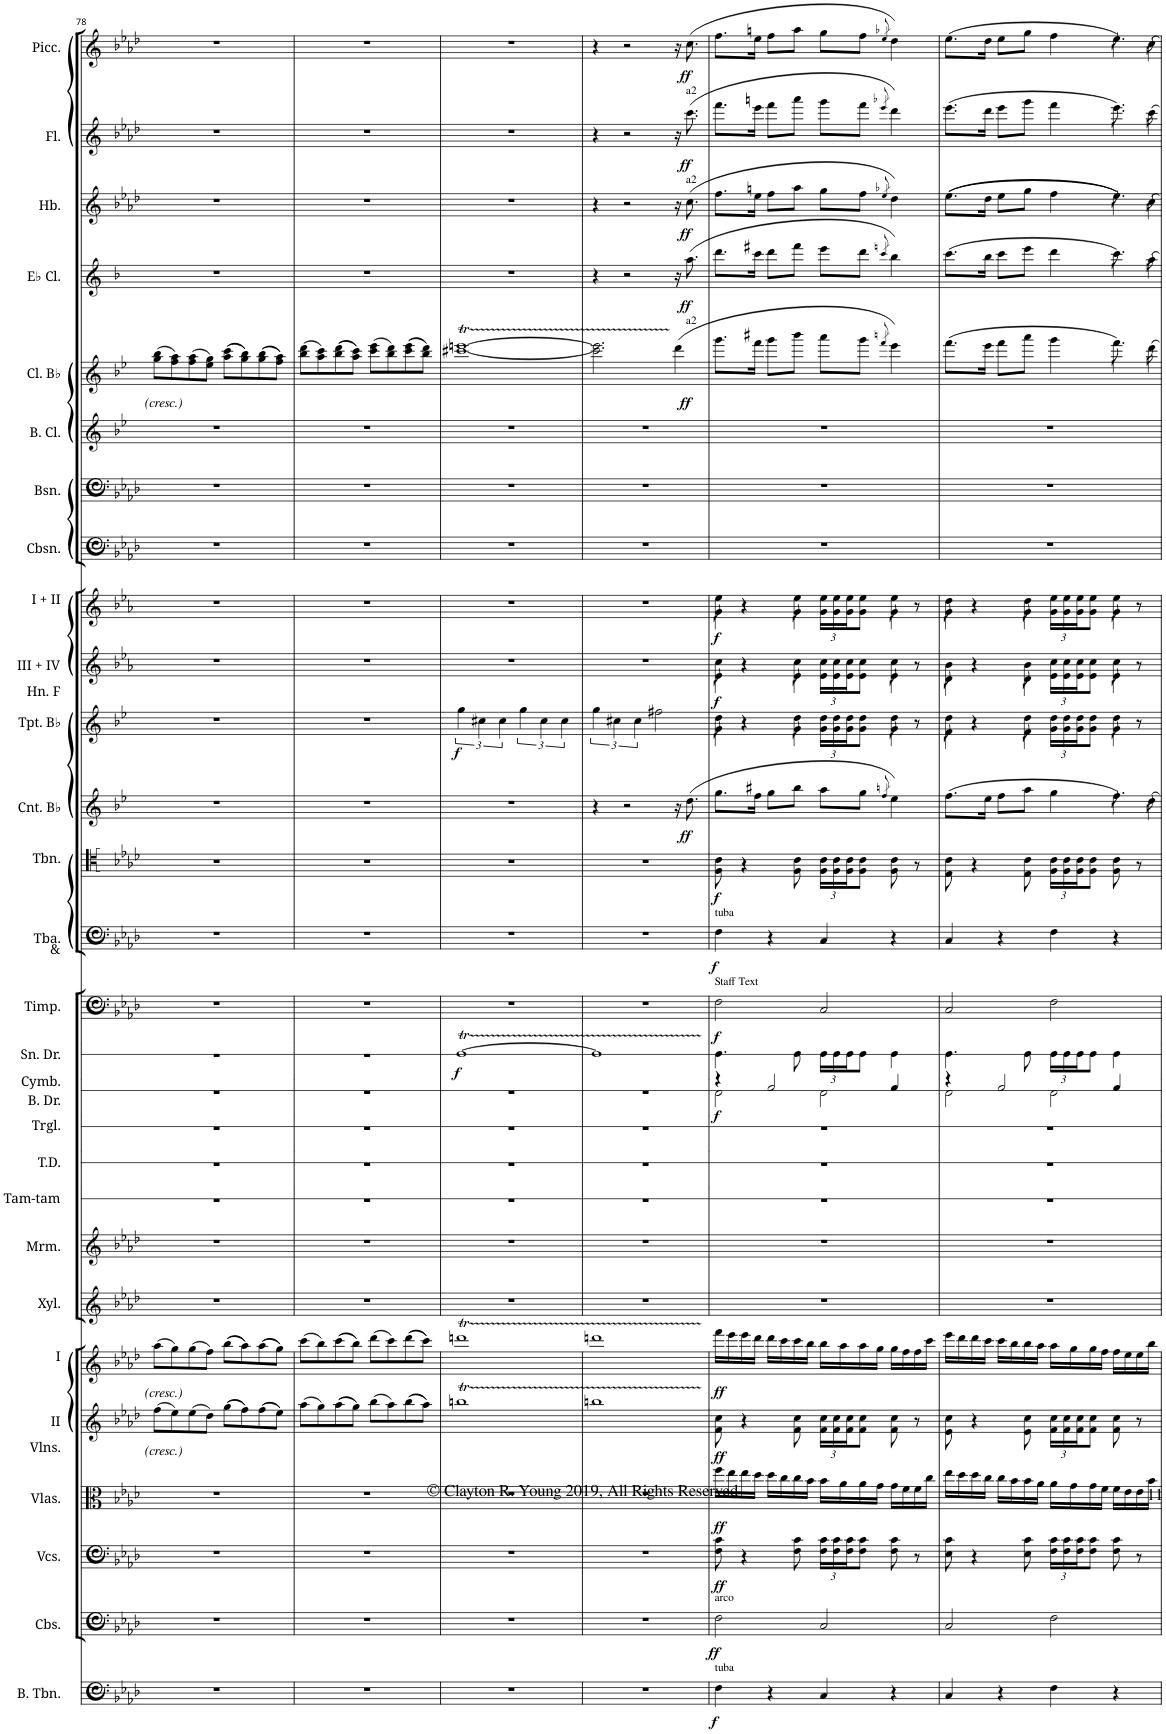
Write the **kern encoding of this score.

**kern	**dynam	**kern	**dynam	**kern	**dynam	**kern	**dynam	**kern	**dynam	**kern	**dynam	**kern	**kern	**kern	**kern	**kern	**kern	**dynam	**kern	**dynam	**kern	**dynam	**kern	**dynam	**kern	**dynam	**kern	**dynam	**kern	**dynam	**kern	**dynam	**kern	**dynam	**kern	**kern	**kern	**kern	**dynam	**kern	**dynam	**kern	**dynam	**kern	**dynam	**kern	**dynam
*part28	*part28	*part27	*part27	*part26	*part26	*part25	*part25	*part24	*part24	*part23	*part23	*part22	*part21	*part20	*part19	*part18	*part17	*part17	*part16	*part16	*part15	*part15	*part14	*part14	*part13	*part13	*part12	*part12	*part11	*part11	*part10	*part10	*part9	*part9	*part8	*part7	*part6	*part5	*part5	*part4	*part4	*part3	*part3	*part2	*part2	*part1	*part1
*staff28	*staff28	*staff27	*staff27	*staff26	*staff26	*staff25	*staff25	*staff24	*staff24	*staff23	*staff23	*staff22	*staff21	*staff20	*staff19	*staff18	*staff17	*staff17	*staff16	*staff16	*staff15	*staff15	*staff14	*staff14	*staff13	*staff13	*staff12	*staff12	*staff11	*staff11	*staff10	*staff10	*staff9	*staff9	*staff8	*staff7	*staff6	*staff5	*staff5	*staff4	*staff4	*staff3	*staff3	*staff2	*staff2	*staff1	*staff1
*I"Bass Trombone	*	*I"Contrabasses	*	*I"Violoncellos	*	*I"Violas	*	*I"II	*	*I"I     Violins	*	*I"Xylophone	*I"Marimba	*I"Tam-tam	*I"Tenor Drum	*I"Triangle	*I"Cymbals &amp; Bass Drum	*	*I"Snare Drum	*	*I"Timpani	*	*I"One Tuba	*	*I"3 Trombones     and	*	*I"Cornets in Bb	*	*I"Trumpets in Bb	*	*I"III + IV	*	*I"I + II     Cors en Fa	*	*I"Contrabassoon	*I"Bassoons	*I"Bass Clarinet	*I"Clarinets in Bb	*	*I"Eb Clarinet	*	*I"Hautbois	*	*I"Flûtes	*	*I"Piccolo	*
*I'B. Tbn.	*	*I'Cbs.	*	*I'Vcs.	*	*I'Vlas.	*	*I'II	*	*I'I     Vlns.	*	*I'Xyl.	*I'Mrm.	*I'Tam-tam	*I'T.D.	*I'Trgl.	*I'Cymb. B. Dr.	*	*I'Sn. Dr.	*	*I'Timp.	*	*I'Tba.	*	*	*	*I'Cnt. Bb	*	*I'Tpt. Bb	*	*I'III + IV	*	*	*	*I'Cbsn.	*I'Bsn.	*I'B. Cl.	*I'Cl. Bb	*	*I'Eb Cl.	*	*I'Hb.	*	*I'Fl.	*	*I'Picc.	*
!!LO:PB:g=z
*clefF4	*	*clefF4	*	*clefF4	*	*clefC3	*	*clefG2	*	*clefG2	*	*clefG2	*clefF4	*clefX	*clefX	*clefX	*clefX	*	*clefX	*	*clefF4	*	*clefF4	*	*clefC4	*	*clefG2	*	*clefG2	*	*clefF4	*	*clefG2	*	*clefF4	*clefF4	*clefG2	*clefG2	*	*clefG2	*	*clefG2	*	*clefG2	*	*clefG2	*
*Trd1c2	*	*Trd7c12	*	*	*	*	*	*	*	*Trd1c2	*	*Trd-7c-12	*	*	*	*	*	*	*	*	*	*	*	*	*	*	*Trd1c2	*	*Trd1c2	*	*Trd4c7	*	*Trd4c7	*	*Trd7c12	*	*Trd8c14	*Trd1c2	*	*Trd-2c-3	*	*	*	*	*	*Trd-7c-12	*
*k[b-e-a-d-]	*	*k[b-e-a-d-]	*	*k[b-e-a-d-]	*	*k[b-e-a-d-]	*	*k[b-e-a-d-]	*	*k[b-e-a-d-]	*	*k[b-e-a-d-]	*k[b-e-a-d-]	*k[]	*k[]	*k[]	*k[]	*	*k[]	*	*k[b-e-a-d-]	*	*k[b-e-a-d-]	*	*k[b-e-a-d-]	*	*k[b-e-]	*	*k[b-e-]	*	*k[b-e-a-]	*	*k[b-e-a-]	*	*k[b-e-a-d-]	*k[b-e-a-d-]	*k[b-e-]	*k[b-e-]	*	*k[b-]	*	*k[b-e-a-d-]	*	*k[b-e-a-d-]	*	*k[b-e-a-d-]	*
*M4/4	*	*M4/4	*	*M4/4	*	*M4/4	*	*M4/4	*	*M4/4	*	*M4/4	*M4/4	*M4/4	*M4/4	*M4/4	*M4/4	*	*M4/4	*	*M4/4	*	*M4/4	*	*M4/4	*	*M4/4	*	*M4/4	*	*M4/4	*	*M4/4	*	*M4/4	*M4/4	*M4/4	*M4/4	*	*M4/4	*	*M4/4	*	*M4/4	*	*M4/4	*
=78	=78	=78	=78	=78	=78	=78	=78	=78	=78	=78	=78	=78	=78	=78	=78	=78	=78	=78	=78	=78	=78	=78	=78	=78	=78	=78	=78	=78	=78	=78	=78	=78	=78	=78	=78	=78	=78	=78	=78	=78	=78	=78	=78	=78	=78	=78	=78
1r	.	1r	.	1r	.	1r	.	(8ff\L	.	(8aa-\L	.	1r	1r	1r	1r	1r	1r	.	1r	.	1r	.	1r	.	1r	.	1r	.	1r	.	1r	.	1r	.	1r	1r	1r	(8gg\ 8bb-\L	.	1r	.	1r	.	1r	.	1r	.
.	.	.	.	.	.	.	.	8ee-\)	.	8gg\)	.	.	.	.	.	.	.	.	.	.	.	.	.	.	.	.	.	.	.	.	.	.	.	.	.	.	.	8ff\ 8aa\)	.	.	.	.	.	.	.	.	.
.	.	.	.	.	.	.	.	(8ee-\	.	(8gg\	.	.	.	.	.	.	.	.	.	.	.	.	.	.	.	.	.	.	.	.	.	.	.	.	.	.	.	(8ff\ 8aa\	.	.	.	.	.	.	.	.	.
.	.	.	.	.	.	.	.	8dd-\J)	.	8ff\J)	.	.	.	.	.	.	.	.	.	.	.	.	.	.	.	.	.	.	.	.	.	.	.	.	.	.	.	8ee-\ 8gg\J)	.	.	.	.	.	.	.	.	.
.	.	.	.	.	.	.	.	((8gg\L	.	((8bb-\L	.	.	.	.	.	.	.	.	.	.	.	.	.	.	.	.	.	.	.	.	.	.	.	.	.	.	.	((8aa\ 8ccc\L	.	.	.	.	.	.	.	.	.
.	.	.	.	.	.	.	.	8ff\))	.	8aa-\))	.	.	.	.	.	.	.	.	.	.	.	.	.	.	.	.	.	.	.	.	.	.	.	.	.	.	.	8gg\ 8bb-\))	.	.	.	.	.	.	.	.	.
.	.	.	.	.	.	.	.	((8ff\	.	((8aa-\	.	.	.	.	.	.	.	.	.	.	.	.	.	.	.	.	.	.	.	.	.	.	.	.	.	.	.	((8gg\ 8bb-\	.	.	.	.	.	.	.	.	.
.	.	.	.	.	.	.	.	8ee-\J))	.	8gg\J))	.	.	.	.	.	.	.	.	.	.	.	.	.	.	.	.	.	.	.	.	.	.	.	.	.	.	.	8ff\ 8aa\J))	.	.	.	.	.	.	.	.	.
=79	=79	=79	=79	=79	=79	=79	=79	=79	=79	=79	=79	=79	=79	=79	=79	=79	=79	=79	=79	=79	=79	=79	=79	=79	=79	=79	=79	=79	=79	=79	=79	=79	=79	=79	=79	=79	=79	=79	=79	=79	=79	=79	=79	=79	=79	=79	=79
1r	.	1r	.	1r	.	1r	.	(8aa-\L	.	(8ccc\L	.	1r	1r	1r	1r	1r	1r	.	1r	.	1r	.	1r	.	1r	.	1r	.	1r	.	1r	.	1r	.	1r	1r	1r	(8bb-\ 8ddd\L	.	1r	.	1r	.	1r	.	1r	.
.	.	.	.	.	.	.	.	8gg\)	.	8bb-\)	.	.	.	.	.	.	.	.	.	.	.	.	.	.	.	.	.	.	.	.	.	.	.	.	.	.	.	8aa\ 8ccc\)	.	.	.	.	.	.	.	.	.
.	.	.	.	.	.	.	.	((8aa-\	.	((8ccc\	.	.	.	.	.	.	.	.	.	.	.	.	.	.	.	.	.	.	.	.	.	.	.	.	.	.	.	((8bb-\ 8ddd\	.	.	.	.	.	.	.	.	.
.	.	.	.	.	.	.	.	8gg\J))	.	8bb-\J))	.	.	.	.	.	.	.	.	.	.	.	.	.	.	.	.	.	.	.	.	.	.	.	.	.	.	.	8aa\ 8ccc\J))	.	.	.	.	.	.	.	.	.
.	.	.	.	.	.	.	.	(8bb-\L	.	(8ddd-\L	.	.	.	.	.	.	.	.	.	.	.	.	.	.	.	.	.	.	.	.	.	.	.	.	.	.	.	(8ccc\ 8eee-\L	.	.	.	.	.	.	.	.	.
.	.	.	.	.	.	.	.	8aa-\)	.	8ccc\)	.	.	.	.	.	.	.	.	.	.	.	.	.	.	.	.	.	.	.	.	.	.	.	.	.	.	.	8bb-\ 8ddd\)	.	.	.	.	.	.	.	.	.
.	.	.	.	.	.	.	.	((8bb-\	.	((8ddd-\	.	.	.	.	.	.	.	.	.	.	.	.	.	.	.	.	.	.	.	.	.	.	.	.	.	.	.	((8ccc\ 8eee-\	.	.	.	.	.	.	.	.	.
.	.	.	.	.	.	.	.	8aa-\J))	.	8ccc\J))	.	.	.	.	.	.	.	.	.	.	.	.	.	.	.	.	.	.	.	.	.	.	.	.	.	.	.	8bb-\ 8ddd\J))	.	.	.	.	.	.	.	.	.
=80	=80	=80	=80	=80	=80	=80	=80	=80	=80	=80	=80	=80	=80	=80	=80	=80	=80	=80	=80	=80	=80	=80	=80	=80	=80	=80	=80	=80	=80	=80	=80	=80	=80	=80	=80	=80	=80	=80	=80	=80	=80	=80	=80	=80	=80	=80	=80
!	!	!	!	!	!	!	!	!	!	!	!	!	!	!	!	!	!	!	!	!LO:DY:b	!	!	!	!	!	!	!	!	!	!LO:DY:b	!	!	!	!	!	!	!	!	!	!	!	!	!	!	!	!	!
1r	.	1r	.	1r	.	1r	.	1bbnt	.	1dddnt	.	1r	1r	1r	1r	1r	1r	.	[1Ret	f	1r	.	1r	.	1r	.	1r	.	6gg\	f	1r	.	1r	.	1r	1r	1r	[1ccc#XT [1eeenT	.	1r	.	1r	.	1r	.	1r	.
.	.	.	.	.	.	.	.	.	.	.	.	.	.	.	.	.	.	.	.	.	.	.	.	.	.	.	.	.	6cc#X\	.	.	.	.	.	.	.	.	.	.	.	.	.	.	.	.	.	.
.	.	.	.	.	.	.	.	.	.	.	.	.	.	.	.	.	.	.	.	.	.	.	.	.	.	.	.	.	6cc#\	.	.	.	.	.	.	.	.	.	.	.	.	.	.	.	.	.	.
.	.	.	.	.	.	.	.	.	.	.	.	.	.	.	.	.	.	.	.	.	.	.	.	.	.	.	.	.	6gg\	.	.	.	.	.	.	.	.	.	.	.	.	.	.	.	.	.	.
.	.	.	.	.	.	.	.	.	.	.	.	.	.	.	.	.	.	.	.	.	.	.	.	.	.	.	.	.	6cc#\	.	.	.	.	.	.	.	.	.	.	.	.	.	.	.	.	.	.
.	.	.	.	.	.	.	.	.	.	.	.	.	.	.	.	.	.	.	.	.	.	.	.	.	.	.	.	.	6cc#\	.	.	.	.	.	.	.	.	.	.	.	.	.	.	.	.	.	.
=81	=81	=81	=81	=81	=81	=81	=81	=81	=81	=81	=81	=81	=81	=81	=81	=81	=81	=81	=81	=81	=81	=81	=81	=81	=81	=81	=81	=81	=81	=81	=81	=81	=81	=81	=81	=81	=81	=81	=81	=81	=81	=81	=81	=81	=81	=81	=81
*	*	*	*	*	*	*	*	*	*	*	*	*	*	*	*	*	*	*	*	*	*	*	*	*	*	*	*	*	*	*	*	*	*	*	*	*	*	*^	*	*	*	*	*	*^	*	*	*
1r	.	1r	.	1r	.	1r	.	1bbnTTT	.	1dddnTTT	.	1r	1r	1r	1r	1r	1r	.	1ReTTT]	.	1r	.	1r	.	1r	.	4r	.	6gg\	.	1r	.	1r	.	1r	1r	1r	2.ccc#\]TTT 2.eee\]TTT	2ryy	.	4r	.	4r	.	4r	4ryy	.	4r	.
.	.	.	.	.	.	.	.	.	.	.	.	.	.	.	.	.	.	.	.	.	.	.	.	.	.	.	.	.	6cc#X\	.	.	.	.	.	.	.	.	.	.	.	.	.	.	.	.	.	.	.	.
.	.	.	.	.	.	.	.	.	.	.	.	.	.	.	.	.	.	.	.	.	.	.	.	.	.	.	2r	.	.	.	.	.	.	.	.	.	.	.	.	.	2r	.	2r	.	2r	2ryy	.	2r	.
.	.	.	.	.	.	.	.	.	.	.	.	.	.	.	.	.	.	.	.	.	.	.	.	.	.	.	.	.	6cc#\	.	.	.	.	.	.	.	.	.	.	.	.	.	.	.	.	.	.	.	.
.	.	.	.	.	.	.	.	.	.	.	.	.	.	.	.	.	.	.	.	.	.	.	.	.	.	.	.	.	2ff#X\	.	.	.	.	.	.	.	.	.	4ryy	.	.	.	.	.	.	.	.	.	.
.	.	.	.	.	.	.	.	.	.	.	.	.	.	.	.	.	.	.	.	.	.	.	.	.	.	.	16r	.	.	.	.	.	.	.	.	.	.	(4ddd\	16ryy	.	16r	.	16r	.	16r	16ryy	.	16r	.
!	!	!	!	!	!	!	!	!	!	!	!	!	!	!	!	!	!	!	!	!	!	!	!	!	!	!	!	!	!	!	!	!	!	!	!	!	!	!	!	!	!	!	!	!	!LO:TX:a:t=a2	!	!	!	!
!	!	!	!	!	!	!	!	!	!	!	!	!	!	!	!	!	!	!	!	!	!	!	!	!	!	!	!	!	!	!	!	!	!	!	!	!	!	!	!	!	!	!	!LO:TX:a:t=a2	!	!	!	!	!	!
!	!	!	!	!	!	!	!	!	!	!	!	!	!	!	!	!	!	!	!	!	!	!	!	!	!	!	!	!	!	!	!	!	!	!	!	!	!	!	!LO:TX:a:t=a2	!	!	!	!	!	!	!	!	!	!
!	!	!	!	!	!	!	!	!	!	!	!	!	!	!	!	!	!	!	!	!	!	!	!	!	!	!	!	!LO:DY:b	!	!	!	!	!	!	!	!	!	!	!	!LO:DY:b	!	!LO:DY:b	!	!LO:DY:b	!	!	!LO:DY:b	!	!LO:DY:b
.	.	.	.	.	.	.	.	.	.	.	.	.	.	.	.	.	.	.	.	.	.	.	.	.	.	.	(8.dd\	ff	.	.	.	.	.	.	.	.	.	.	8.ryy	ff	(8.aa\	ff	(8.cc\	ff	(8.ccc\	(8.ccc	ff	(8.cc\	ff
=82	=82	=82	=82	=82	=82	=82	=82	=82	=82	=82	=82	=82	=82	=82	=82	=82	=82	=82	=82	=82	=82	=82	=82	=82	=82	=82	=82	=82	=82	=82	=82	=82	=82	=82	=82	=82	=82	=82	=82	=82	=82	=82	=82	=82	=82	=82	=82	=82	=82
*	*	*	*	*	*	*	*	*	*	*	*	*	*	*	*	*	*^	*	*	*	*	*	*	*	*	*	*	*	*	*	*	*	*	*	*	*	*	*	*	*	*	*	*	*	*	*	*	*	*
!	!	!	!	!	!	!	!	!	!	!	!	!	!	!	!	!	!	!	!	!	!	!	!	!LO:TX:a:t=tuba	!	!	!	!	!	!	!	!	!	!	!	!	!	!	!	!	!	!	!	!	!	!	!	!	!	!
!	!	!	!	!	!	!	!	!	!	!	!	!	!	!	!	!	!	!	!	!	!	!LO:TX:a:t=Staff Text	!	!	!	!	!	!	!	!	!	!	!	!	!	!	!	!	!	!	!	!	!	!	!	!	!	!	!	!
!	!	!LO:TX:a:t=arco	!	!	!	!	!	!	!	!	!	!	!	!	!	!	!	!	!	!	!	!	!	!	!	!	!	!	!	!	!	!	!	!	!	!	!	!	!	!	!	!	!	!	!	!	!	!	!	!
!LO:TX:a:t=tuba	!	!	!	!	!	!	!	!	!	!	!	!	!	!	!	!	!	!	!	!	!	!	!	!	!	!	!	!	!	!	!	!	!	!	!	!	!	!	!	!	!	!	!	!	!	!	!	!	!	!
!	!LO:DY:b	!	!LO:DY:b	!	!LO:DY:b	!	!LO:DY:b	!	!LO:DY:b	!	!LO:DY:b	!	!	!	!	!	!	!	!LO:DY:b	!	!	!	!LO:DY:b	!	!LO:DY:b	!	!LO:DY:b	!	!	!	!	!	!LO:DY:b	!	!LO:DY:b	!	!	!	!	!	!	!	!	!	!	!	!	!	!	!
*	*	*	*	*	*	*	*	*	*	*	*	*	*	*	*	*	*	*	*	*	*	*	*	*	*	*	*	*	*	*	*	*	*	*	*	*	*	*	*v	*v	*	*	*	*	*	*	*	*	*	*
4F\	f	2F\	ff	8F\ 8c\	ff	16ff\LL	ff	8f\ 8cc\	ff	16fff\LL	ff	1r	1r	1r	1r	1r	4r	2Rd\	f	4.Re\	.	2F\	f	4F\	f	8F\ 8c\	f	8.gg\L	.	8g\ 8dd\	.	8e-\ 8cc\	f	8g\ 8ee-\	f	1r	1r	1r	8.ggg\L	.	8.ddd\L	.	8.ff\L	.	8.fff\L	8.fffL	.	8.ff\L	.
.	.	.	.	.	.	16ee-\	.	.	.	16eee-\	.	.	.	.	.	.	.	.	.	.	.	.	.	.	.	.	.	.	.	.	.	.	.	.	.	.	.	.	.	.	.	.	.	.	.	.	.	.	.
.	.	.	.	4r	.	16ee-\	.	4r	.	16eee-\	.	.	.	.	.	.	.	.	.	.	.	.	.	.	.	4r	.	.	.	4r	.	4r	.	4r	.	.	.	.	.	.	.	.	.	.	.	.	.	.	.
.	.	.	.	.	.	16dd-\JJ	.	.	.	16ddd-\JJ	.	.	.	.	.	.	.	.	.	.	.	.	.	.	.	.	.	16ff#X\Jk	.	.	.	.	.	.	.	.	.	.	16fff#X\Jk	.	16ccc#X\Jk	.	16een\Jk	.	16eeen\Jk	16eeeJk	.	16een\Jk	.
4r	.	.	.	.	.	16dd-\LL	.	.	.	16ddd-\LL	.	.	.	.	.	.	2Rf/	.	.	.	.	.	.	4r	.	.	.	8gg\L	.	.	.	.	.	.	.	.	.	.	8ggg\L	.	8ddd\L	.	8ff\L	.	8fff\L	8fffL	.	8ff\L	.
.	.	.	.	.	.	16cc\	.	.	.	16ccc\	.	.	.	.	.	.	.	.	.	.	.	.	.	.	.	.	.	.	.	.	.	.	.	.	.	.	.	.	.	.	.	.	.	.	.	.	.	.	.
.	.	.	.	8F\ 8c\	.	16cc\	.	8f\ 8cc\	.	16ccc\	.	.	.	.	.	.	.	.	.	8Re\	.	.	.	.	.	8F\ 8c\	.	8bb-\J	.	8g\ 8dd\	.	8e-\ 8cc\	.	8g\ 8ee-\	.	.	.	.	8bbb-\J	.	8fff\J	.	8aa-\J	.	8aaa-\J	8aaa-J	.	8aa-\J	.
.	.	.	.	.	.	16b-\JJ	.	.	.	16bb-\JJ	.	.	.	.	.	.	.	.	.	.	.	.	.	.	.	.	.	.	.	.	.	.	.	.	.	.	.	.	.	.	.	.	.	.	.	.	.	.	.
*	*	*	*	*Xbrackettup	*	*	*	*Xbrackettup	*	*	*	*	*	*	*	*	*	*	*	*Xbrackettup	*	*	*	*	*	*Xbrackettup	*	*	*	*Xbrackettup	*	*Xbrackettup	*	*Xbrackettup	*	*	*	*	*	*	*	*	*	*	*	*	*	*	*
4C/	.	2C/	.	24F\ 24c\LL	.	16b-\LL	.	24f\ 24cc\LL	.	16bb-\LL	.	.	.	.	.	.	.	2Rd\	.	24Re\LL	.	2C/	.	4C/	.	24F\ 24c\LL	.	8aa\L	.	24g\ 24dd\LL	.	24e-\ 24cc\LL	.	24g\ 24ee-\LL	.	.	.	.	8aaa\L	.	8eee\L	.	8gg\L	.	8ggg\L	8gggL	.	8gg\L	.
.	.	.	.	24F\ 24c\	.	.	.	24f\ 24cc\	.	.	.	.	.	.	.	.	.	.	.	24Re\	.	.	.	.	.	24F\ 24c\	.	.	.	24g\ 24dd\	.	24e-\ 24cc\	.	24g\ 24ee-\	.	.	.	.	.	.	.	.	.	.	.	.	.	.	.
.	.	.	.	.	.	16a-\	.	.	.	16aa-\	.	.	.	.	.	.	.	.	.	.	.	.	.	.	.	.	.	.	.	.	.	.	.	.	.	.	.	.	.	.	.	.	.	.	.	.	.	.	.
.	.	.	.	24F\ 24c\J	.	.	.	24f\ 24cc\J	.	.	.	.	.	.	.	.	.	.	.	24Re\J	.	.	.	.	.	24F\ 24c\J	.	.	.	24g\ 24dd\J	.	24e-\ 24cc\J	.	24g\ 24ee-\J	.	.	.	.	.	.	.	.	.	.	.	.	.	.	.
.	.	.	.	8F\ 8c\J	.	16a-\	.	8f\ 8cc\J	.	16aa-\	.	.	.	.	.	.	.	.	.	8Re\J	.	.	.	.	.	8F\ 8c\J	.	8gg\J	.	8g\ 8dd\J	.	8e-\ 8cc\J	.	8g\ 8ee-\J	.	.	.	.	8ggg\J	.	8ddd\J	.	8ff\J	.	8fff\J	8fffJ	.	8ff\J	.
.	.	.	.	.	.	16g\JJ	.	.	.	16gg\JJ	.	.	.	.	.	.	.	.	.	.	.	.	.	.	.	.	.	.	.	.	.	.	.	.	.	.	.	.	.	.	.	.	.	.	.	.	.	.	.
.	.	.	.	.	.	.	.	.	.	.	.	.	.	.	.	.	.	.	.	.	.	.	.	.	.	.	.	8qffn/	.	.	.	.	.	.	.	.	.	.	8qfffn/	.	8qcccn/	.	8qee-X/	.	8qeee-X/	qeee-	.	8qee-X/	.
4r	.	.	.	8F\ 8c\	.	16g\LL	.	8f\ 8cc\	.	16gg\LL	.	.	.	.	.	.	4Rf/	.	.	4Re\	.	.	.	4r	.	8F\ 8c\	.	4ee-\)	.	8g\ 8dd\	.	8e-\ 8cc\	.	8g\ 8ee-\	.	.	.	.	4eee-\)	.	4bb-\)	.	4dd-\)	.	4ddd-\)	4ddd-)	.	4dd-\)	.
.	.	.	.	.	.	16f\	.	.	.	16ff\	.	.	.	.	.	.	.	.	.	.	.	.	.	.	.	.	.	.	.	.	.	.	.	.	.	.	.	.	.	.	.	.	.	.	.	.	.	.	.
.	.	.	.	8r	.	16f\	.	8r	.	16ff\	.	.	.	.	.	.	.	.	.	.	.	.	.	.	.	8r	.	.	.	8r	.	8r	.	8r	.	.	.	.	.	.	.	.	.	.	.	.	.	.	.
.	.	.	.	.	.	16cc\JJ	.	.	.	16ccc\JJ	.	.	.	.	.	.	.	.	.	.	.	.	.	.	.	.	.	.	.	.	.	.	.	.	.	.	.	.	.	.	.	.	.	.	.	.	.	.	.
=83	=83	=83	=83	=83	=83	=83	=83	=83	=83	=83	=83	=83	=83	=83	=83	=83	=83	=83	=83	=83	=83	=83	=83	=83	=83	=83	=83	=83	=83	=83	=83	=83	=83	=83	=83	=83	=83	=83	=83	=83	=83	=83	=83	=83	=83	=83	=83	=83	=83
4C/	.	2C/	.	8E-\ 8c\	.	16ee-\LL	.	8e-\ 8cc\	.	16eee-\LL	.	1r	1r	1r	1r	1r	4r	2Rd\	.	4.Re\	.	2C/	.	4C/	.	8E-\ 8c\	.	(8.ff\L	.	8f\ 8dd\	.	8d\ 8b-\	.	8g\ 8dd\	.	1r	1r	1r	(8.fff\L	.	(8.ccc\L	.	((8.ee-\L	.	(8.eee-\L	(8.eee-L	.	(8.ee-\L	.
.	.	.	.	.	.	16dd-\	.	.	.	16ddd-\	.	.	.	.	.	.	.	.	.	.	.	.	.	.	.	.	.	.	.	.	.	.	.	.	.	.	.	.	.	.	.	.	.	.	.	.	.	.	.
.	.	.	.	4r	.	16dd-\	.	4r	.	16ddd-\	.	.	.	.	.	.	.	.	.	.	.	.	.	.	.	4r	.	.	.	4r	.	4r	.	4r	.	.	.	.	.	.	.	.	.	.	.	.	.	.	.
.	.	.	.	.	.	16cc\JJ	.	.	.	16ccc\JJ	.	.	.	.	.	.	.	.	.	.	.	.	.	.	.	.	.	16ee-\Jk	.	.	.	.	.	.	.	.	.	.	16eee-\Jk	.	16bb-\Jk	.	16dd-\Jk	.	16ddd-\Jk	16ddd-Jk	.	16dd-\Jk	.
4r	.	.	.	.	.	16cc\LL	.	.	.	16ccc\LL	.	.	.	.	.	.	2Rf/	.	.	.	.	.	.	4r	.	.	.	8ff\L	.	.	.	.	.	.	.	.	.	.	8fff\L	.	8ccc\L	.	8ee-\L	.	8eee-\L	8eee-L	.	8ee-\L	.
.	.	.	.	.	.	16b-\	.	.	.	16bb-\	.	.	.	.	.	.	.	.	.	.	.	.	.	.	.	.	.	.	.	.	.	.	.	.	.	.	.	.	.	.	.	.	.	.	.	.	.	.	.
.	.	.	.	8E-\ 8c\	.	16b-\	.	8e-\ 8cc\	.	16bb-\	.	.	.	.	.	.	.	.	.	8Re\	.	.	.	.	.	8E-\ 8c\	.	8aa\J	.	8f\ 8dd\	.	8d\ 8b-\	.	8g\ 8dd\	.	.	.	.	8aaa\J	.	8eee\J	.	8gg\J	.	8ggg\J	8gggJ	.	8gg\J	.
.	.	.	.	.	.	16a-\JJ	.	.	.	16aa-\JJ	.	.	.	.	.	.	.	.	.	.	.	.	.	.	.	.	.	.	.	.	.	.	.	.	.	.	.	.	.	.	.	.	.	.	.	.	.	.	.
4F\	.	2F\	.	24F\ 24c\LL	.	16a-\LL	.	24f\ 24cc\LL	.	16aa-\LL	.	.	.	.	.	.	.	2Rd\	.	24Re\LL	.	2F\	.	4F\	.	24F\ 24c\LL	.	4gg\	.	24g\ 24dd\LL	.	24e-\ 24cc\LL	.	24g\ 24ee-\LL	.	.	.	.	4ggg\	.	4ddd\	.	4ff\	.	4fff\	4fff	.	4ff\	.
.	.	.	.	24F\ 24c\	.	.	.	24f\ 24cc\	.	.	.	.	.	.	.	.	.	.	.	24Re\	.	.	.	.	.	24F\ 24c\	.	.	.	24g\ 24dd\	.	24e-\ 24cc\	.	24g\ 24ee-\	.	.	.	.	.	.	.	.	.	.	.	.	.	.	.
.	.	.	.	.	.	16g\	.	.	.	16gg\	.	.	.	.	.	.	.	.	.	.	.	.	.	.	.	.	.	.	.	.	.	.	.	.	.	.	.	.	.	.	.	.	.	.	.	.	.	.	.
.	.	.	.	24F\ 24c\J	.	.	.	24f\ 24cc\J	.	.	.	.	.	.	.	.	.	.	.	24Re\J	.	.	.	.	.	24F\ 24c\J	.	.	.	24g\ 24dd\J	.	24e-\ 24cc\J	.	24g\ 24ee-\J	.	.	.	.	.	.	.	.	.	.	.	.	.	.	.
.	.	.	.	8F\ 8c\J	.	16g\	.	8f\ 8cc\J	.	16gg\	.	.	.	.	.	.	.	.	.	8Re\J	.	.	.	.	.	8F\ 8c\J	.	.	.	8g\ 8dd\J	.	8e-\ 8cc\J	.	8g\ 8ee-\J	.	.	.	.	.	.	.	.	.	.	.	.	.	.	.
.	.	.	.	.	.	16f\JJ	.	.	.	16ff\JJ	.	.	.	.	.	.	.	.	.	.	.	.	.	.	.	.	.	.	.	.	.	.	.	.	.	.	.	.	.	.	.	.	.	.	.	.	.	.	.
4r	.	.	.	8F\ 8c\	.	16f\LL	.	8f\ 8cc\	.	16ff\LL	.	.	.	.	.	.	4Rf/	.	.	4Re\	.	.	.	4r	.	8F\ 8c\	.	8.ff\)	.	8g\ 8dd\	.	8e-\ 8cc\	.	8g\ 8ee-\	.	.	.	.	8.fff\)	.	8.ccc\)	.	8.ee-\))	.	8.eee-\)	8.eee-)	.	8.ee-\)	.
.	.	.	.	.	.	16e-\	.	.	.	16ee-\	.	.	.	.	.	.	.	.	.	.	.	.	.	.	.	.	.	.	.	.	.	.	.	.	.	.	.	.	.	.	.	.	.	.	.	.	.	.	.
.	.	.	.	8r	.	16e-\	.	8r	.	16ee-\	.	.	.	.	.	.	.	.	.	.	.	.	.	.	.	8r	.	.	.	8r	.	8r	.	8r	.	.	.	.	.	.	.	.	.	.	.	.	.	.	.
.	.	.	.	.	.	16b-\JJ	.	.	.	16bb-\JJ	.	.	.	.	.	.	.	.	.	.	.	.	.	.	.	.	.	16dd\	.	.	.	.	.	.	.	.	.	.	16ddd\	.	16aa\	.	16cc\	.	16ccc\	16ccc	.	16cc\	.
*	*	*	*	*	*	*	*	*	*	*	*	*	*	*	*	*	*v	*v	*	*	*	*	*	*	*	*	*	*	*	*	*	*	*	*	*	*	*	*	*	*	*	*	*	*	*v	*v	*	*	*
=	=	=	=	=	=	=	=	=	=	=	=	=	=	=	=	=	=	=	=	=	=	=	=	=	=	=	=	=	=	=	=	=	=	=	=	=	=	=	=	=	=	=	=	=	=	=	=
*-	*-	*-	*-	*-	*-	*-	*-	*-	*-	*-	*-	*-	*-	*-	*-	*-	*-	*-	*-	*-	*-	*-	*-	*-	*-	*-	*-	*-	*-	*-	*-	*-	*-	*-	*-	*-	*-	*-	*-	*-	*-	*-	*-	*-	*-	*-	*-
